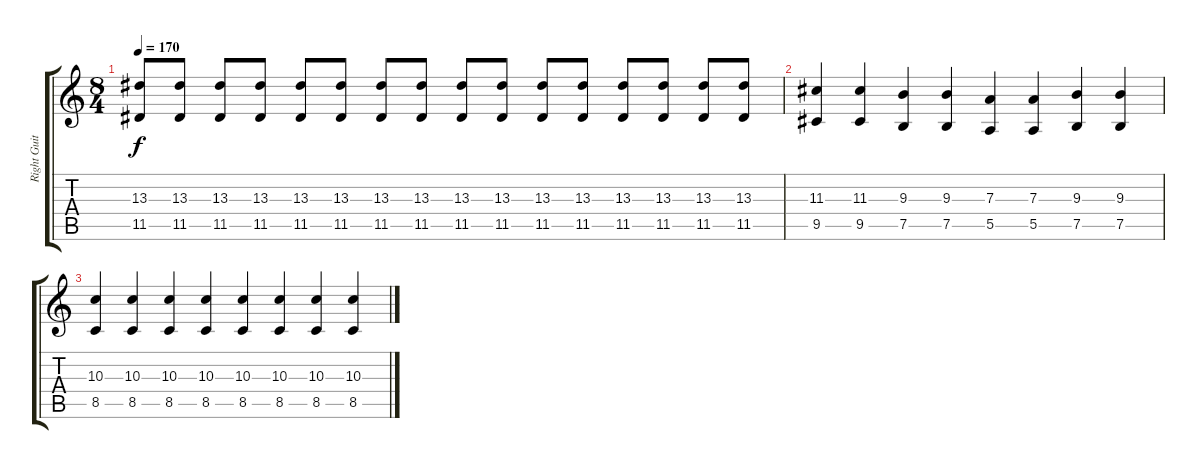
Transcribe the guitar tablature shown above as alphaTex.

\track ("Right Guitar" "Right Guit") {instrument distortionguitar}
\staff {score tabs}
\tuning (G3 Gb3 D3 A2 E2 B1) {hide}
\ts (8 4)
\tempo 170
\clef g2
\ks c
(13.3 11.5).8{dy f} (13.3 11.5).8 (13.3 11.5).8 (13.3 11.5).8 (13.3 11.5).8 (13.3 11.5).8 (13.3 11.5).8 (13.3 11.5).8 (13.3 11.5).8 (13.3 11.5).8 (13.3 11.5).8 (13.3 11.5).8 (13.3 11.5).8 (13.3 11.5).8 (13.3 11.5).8 (13.3 11.5).8 |
(11.3 9.5).4 (11.3 9.5).4 (9.3 7.5).4 (9.3 7.5).4 (7.3 5.5).4 (7.3 5.5).4 (9.3 7.5).4 (9.3 7.5).4 |
(10.3 8.5).4 (10.3 8.5).4 (10.3 8.5).4 (10.3 8.5).4 (10.3 8.5).4 (10.3 8.5).4 (10.3 8.5).4 (10.3 8.5).4
